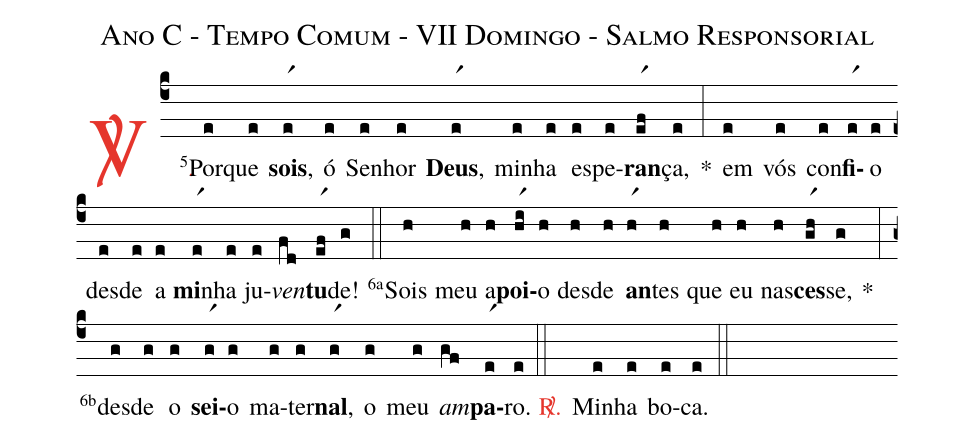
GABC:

name: Ano C - Tempo Comum - VII Domingo - Salmo Responsorial;
%%
(c4)

<c><sp>V/</sp>.</c>() <v>\VSup{5}</v>Por(e)que(e) <b>sois</b>,(er1) ó(e) Se(e)nhor(e) <b>Deus</b>,(er1) mi(e)nha(e) es(e)pe(e)<b>ran</b>(er1f)ça,(e) *(:)
em(e) vós(e) con(e)<b>fi</b>(er1)o(e) des(e)de(e) a(e) <b>mi</b>(er1)nha(e) ju(e)<i>ven</i>(fd)<b>tu</b>(er1f)de!(g)

(::)

<v>\VSup{6a}</v>Sois(h) meu(h) a(h)<b>poi</b>(hr1i)o(h) des(h)de(h) <b>an</b>(hr1)tes(h) que(h) eu(h) nas(h)<b>ces</b>(gr1h)se,(g) *(:)
<v>\VSup{6b}</v>des(g)de(g) o(g) <b>sei</b>(gr1)o(g) ma(g)ter(g)<b>nal</b>,(gr1) o(g) meu(g) <i>am</i>(gf)<b>pa</b>(er1)ro.(e)

(::)

<c><sp>R/</sp>.</c>() Mi(e)nha(e) bo(e)ca.(e)

(::)
